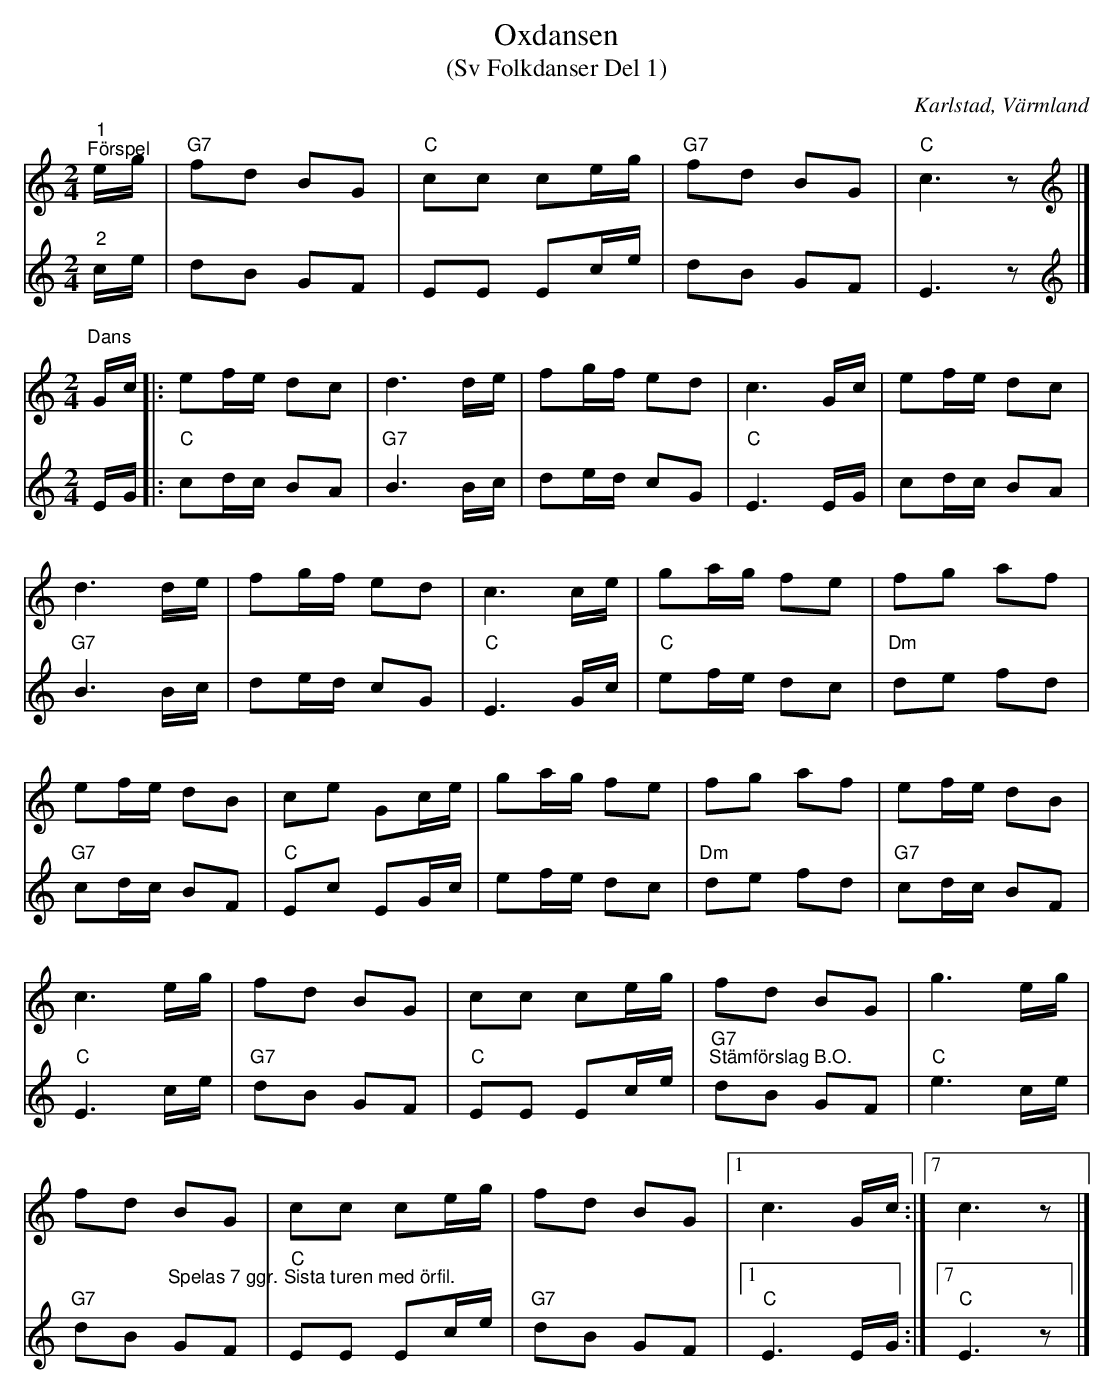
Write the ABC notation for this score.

X:1
T:Oxdansen
T:(Sv Folkdanser Del 1)
O:Karlstad, Värmland
L:1/8
M:2/4
K:C
V:1
"^1""^Förspel" e/g/ |"G7" fd BG |"C" cc ce/g/ |"G7" fd BG |"C" c3 z |]
[M:2/4][K:treble]"^Dans" G/c/ |: ef/e/ dc | d3 d/e/ | fg/f/ ed | c3 G/c/ | ef/e/ dc |
d3 d/e/ | fg/f/ ed | c3 c/e/ | ga/g/ fe | fg af |
ef/e/ dB | ce Gc/e/ | ga/g/ fe | fg af | ef/e/ dB |
c3 e/g/ | fd BG | cc ce/g/ | fd BG | g3 e/g/ |
fd BG | cc ce/g/ | fd BG |1 c3 G/c/ :|7 c3 z |]
V:2
"^2" c/e/ | dB GF | EE Ec/e/ | dB GF | E3 z |][M:2/4][K:treble] E/G/ |:
"C" cd/c/ BA | "G7" B3 B/c/ | de/d/ cG |"C" E3 E/G/ | cd/c/ BA |
"G7" B3 B/c/ | de/d/ cG |"C" E3 G/c/ | "C" ef/e/ dc |"Dm" de fd |
"G7" cd/c/ BF |"C" Ec EG/c/ | ef/e/ dc |"Dm" de fd |"G7" cd/c/ BF |
"C" E3 c/e/ |"G7" dB GF |"C" EE Ec/e/ |"G7" "^Stämförslag B.O." dB GF |"C" e3 c/e/ |
"G7" dB "^Spelas 7 ggr. Sista turen med örfil." GF   |"C" EE Ec/e/ |"G7" dB GF |1"C" E3 E/G/ :|7 "C" E3 z |]
